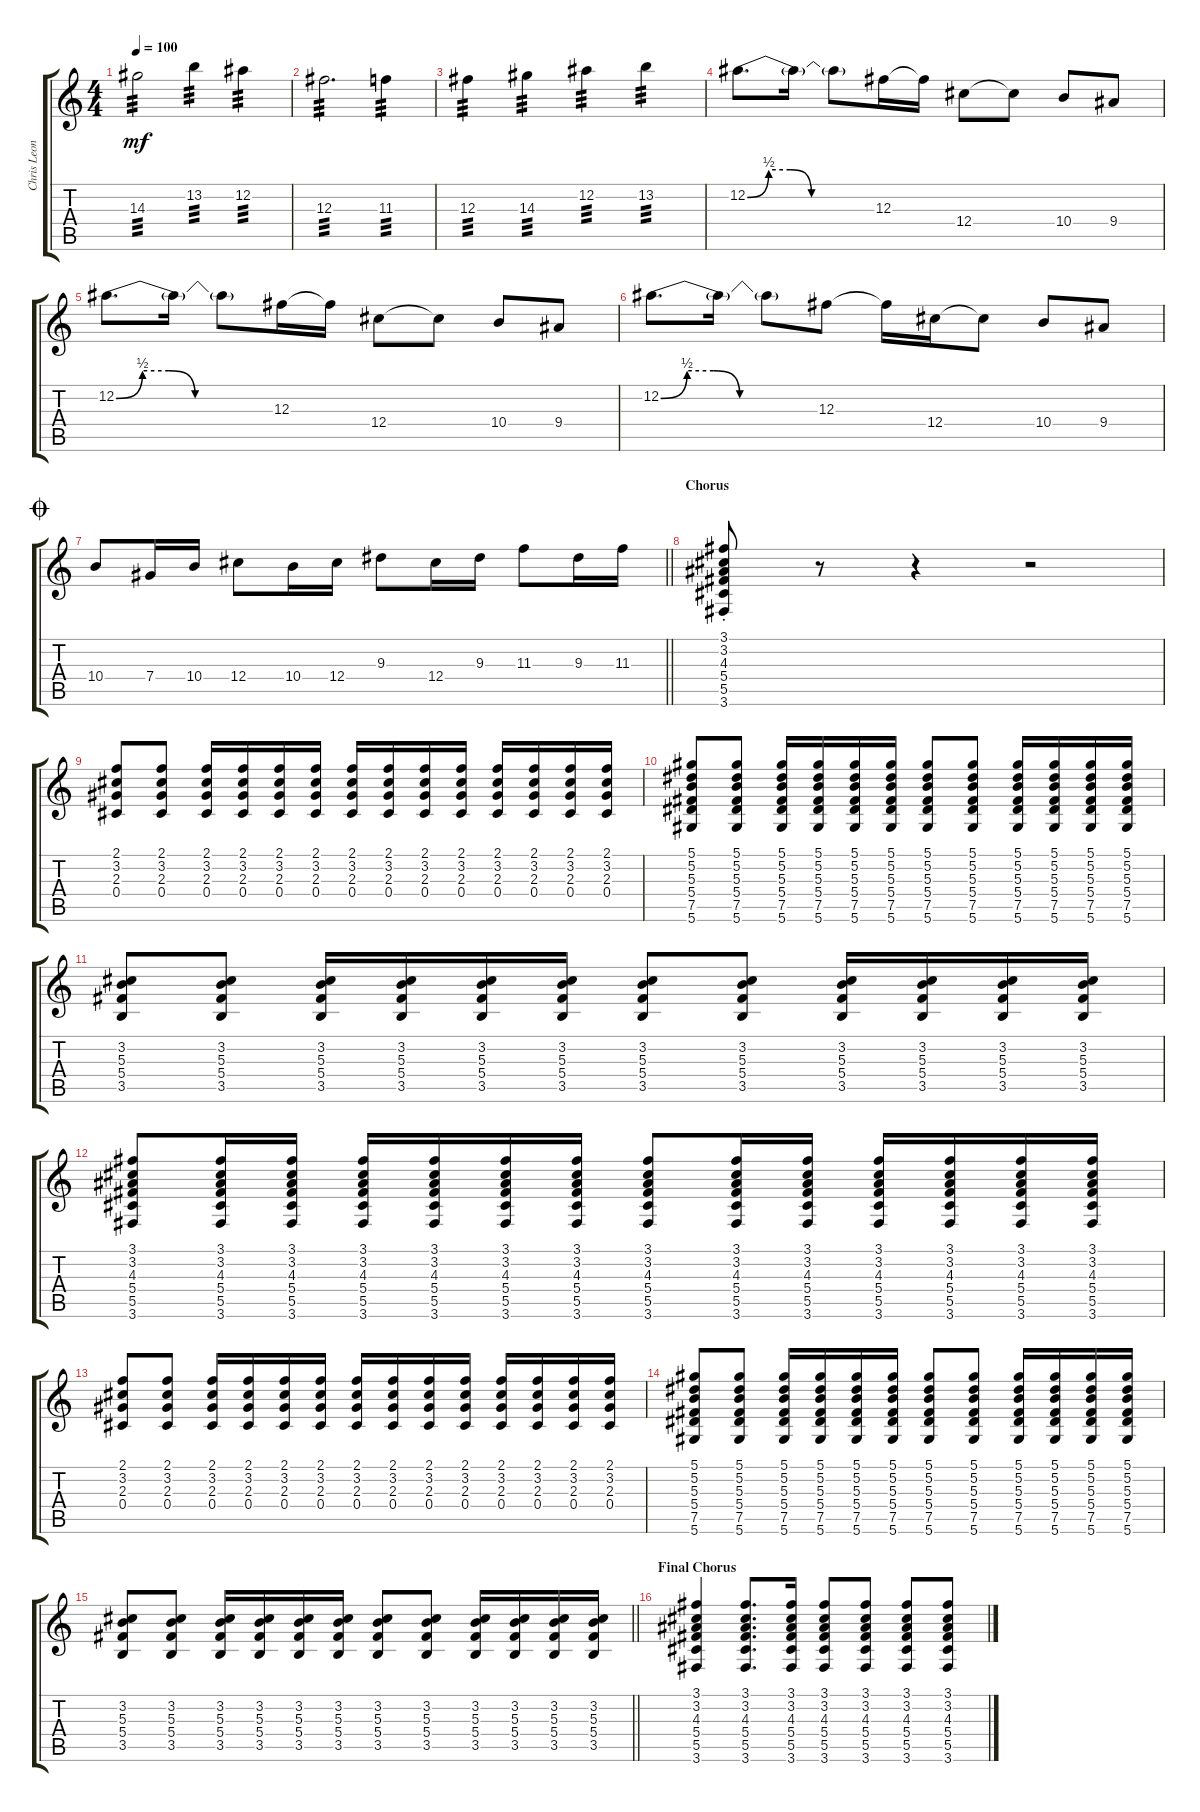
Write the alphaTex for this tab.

\track ("Chris Leonard" "Chris Leon") {instrument overdrivenguitar}
\staff {score tabs}
\tuning (Eb4 Bb3 Gb3 Db3 Ab2 Eb2) {hide}
\ts (4 4)
\tempo 100
\clef g2
\ks c
14.3.2{tp 3 dy mf} 13.2.4{tp 3} 12.2.4{tp 3} |
12.3.2{d tp 3} 11.3.4{tp 3} |
12.3.4{tp 3} 14.3.4{tp 3} 12.2.4{tp 3} 13.2.4{tp 3} |
12.2{be (custom 0 0 10 2 20 2 30 0 60 0)}.8{d} 12.2{t}.16 12.2{t}.8 12.3.16 12.3{t}.16 12.4.8 12.4{t}.8 10.4.8 9.4.8 |
12.2{be (custom 0 0 10 2 20 2 30 0 60 0)}.8{d} 12.2{t}.16 12.2{t}.8 12.3.16 12.3{t}.16 12.4.8 12.4{t}.8 10.4.8 9.4.8 |
12.2{be (custom 0 0 10 2 20 2 30 0 60 0)}.8{d} 12.2{t}.16 12.2{t}.8 12.3.8 12.3{t}.16 12.4.16 12.4{t}.8 10.4.8 9.4.8 |
\jump coda
\barLineRight lightlight
10.4.8 7.4.16 10.4.16 12.4.8 10.4.16 12.4.16 9.3.8 12.4.16 9.3.16 11.3.8 9.3.16 11.3.16 |
\section ("" "Chorus")
(3.1{st} 3.2{st} 4.3{st} 5.4{st} 5.5{st} 3.6{st}).8 r.8 r.4 r.2 |
(2.1 3.2 2.3 0.4).8 (2.1 3.2 2.3 0.4).8 (2.1 3.2 2.3 0.4).16 (2.1 3.2 2.3 0.4).16 (2.1 3.2 2.3 0.4).16 (2.1 3.2 2.3 0.4).16 (2.1 3.2 2.3 0.4).16 (2.1 3.2 2.3 0.4).16 (2.1 3.2 2.3 0.4).16 (2.1 3.2 2.3 0.4).16 (2.1 3.2 2.3 0.4).16 (2.1 3.2 2.3 0.4).16 (2.1 3.2 2.3 0.4).16 (2.1 3.2 2.3 0.4).16 |
(5.1 5.2 5.3 5.4 7.5 5.6).8 (5.1 5.2 5.3 5.4 7.5 5.6).8 (5.1 5.2 5.3 5.4 7.5 5.6).16 (5.1 5.2 5.3 5.4 7.5 5.6).16 (5.1 5.2 5.3 5.4 7.5 5.6).16 (5.1 5.2 5.3 5.4 7.5 5.6).16 (5.1 5.2 5.3 5.4 7.5 5.6).8 (5.1 5.2 5.3 5.4 7.5 5.6).8 (5.1 5.2 5.3 5.4 7.5 5.6).16 (5.1 5.2 5.3 5.4 7.5 5.6).16 (5.1 5.2 5.3 5.4 7.5 5.6).16 (5.1 5.2 5.3 5.4 7.5 5.6).16 |
(3.2 5.3 5.4 3.5).8 (3.2 5.3 5.4 3.5).8 (3.2 5.3 5.4 3.5).16 (3.2 5.3 5.4 3.5).16 (3.2 5.3 5.4 3.5).16 (3.2 5.3 5.4 3.5).16 (3.2 5.3 5.4 3.5).8 (3.2 5.3 5.4 3.5).8 (3.2 5.3 5.4 3.5).16 (3.2 5.3 5.4 3.5).16 (3.2 5.3 5.4 3.5).16 (3.2 5.3 5.4 3.5).16 |
(3.1 3.2 4.3 5.4 5.5 3.6).8 (3.1 3.2 4.3 5.4 5.5 3.6).16 (3.1 3.2 4.3 5.4 5.5 3.6).16 (3.1 3.2 4.3 5.4 5.5 3.6).16 (3.1 3.2 4.3 5.4 5.5 3.6).16 (3.1 3.2 4.3 5.4 5.5 3.6).16 (3.1 3.2 4.3 5.4 5.5 3.6).16 (3.1 3.2 4.3 5.4 5.5 3.6).8 (3.1 3.2 4.3 5.4 5.5 3.6).16 (3.1 3.2 4.3 5.4 5.5 3.6).16 (3.1 3.2 4.3 5.4 5.5 3.6).16 (3.1 3.2 4.3 5.4 5.5 3.6).16 (3.1 3.2 4.3 5.4 5.5 3.6).16 (3.1 3.2 4.3 5.4 5.5 3.6).16 |
(2.1 3.2 2.3 0.4).8 (2.1 3.2 2.3 0.4).8 (2.1 3.2 2.3 0.4).16 (2.1 3.2 2.3 0.4).16 (2.1 3.2 2.3 0.4).16 (2.1 3.2 2.3 0.4).16 (2.1 3.2 2.3 0.4).16 (2.1 3.2 2.3 0.4).16 (2.1 3.2 2.3 0.4).16 (2.1 3.2 2.3 0.4).16 (2.1 3.2 2.3 0.4).16 (2.1 3.2 2.3 0.4).16 (2.1 3.2 2.3 0.4).16 (2.1 3.2 2.3 0.4).16 |
(5.1 5.2 5.3 5.4 7.5 5.6).8 (5.1 5.2 5.3 5.4 7.5 5.6).8 (5.1 5.2 5.3 5.4 7.5 5.6).16 (5.1 5.2 5.3 5.4 7.5 5.6).16 (5.1 5.2 5.3 5.4 7.5 5.6).16 (5.1 5.2 5.3 5.4 7.5 5.6).16 (5.1 5.2 5.3 5.4 7.5 5.6).8 (5.1 5.2 5.3 5.4 7.5 5.6).8 (5.1 5.2 5.3 5.4 7.5 5.6).16 (5.1 5.2 5.3 5.4 7.5 5.6).16 (5.1 5.2 5.3 5.4 7.5 5.6).16 (5.1 5.2 5.3 5.4 7.5 5.6).16 |
\barLineRight lightlight
(3.2 5.3 5.4 3.5).8 (3.2 5.3 5.4 3.5).8 (3.2 5.3 5.4 3.5).16 (3.2 5.3 5.4 3.5).16 (3.2 5.3 5.4 3.5).16 (3.2 5.3 5.4 3.5).16 (3.2 5.3 5.4 3.5).8 (3.2 5.3 5.4 3.5).8 (3.2 5.3 5.4 3.5).16 (3.2 5.3 5.4 3.5).16 (3.2 5.3 5.4 3.5).16 (3.2 5.3 5.4 3.5).16 |
\section ("" "Final Chorus")
(3.1 3.2 4.3 5.4 5.5 3.6).4 (3.1 3.2 4.3 5.4 5.5 3.6).8{d} (3.1 3.2 4.3 5.4 5.5 3.6).16 (3.1 3.2 4.3 5.4 5.5 3.6).8 (3.1 3.2 4.3 5.4 5.5 3.6).8 (3.1 3.2 4.3 5.4 5.5 3.6).8 (3.1 3.2 4.3 5.4 5.5 3.6).8
